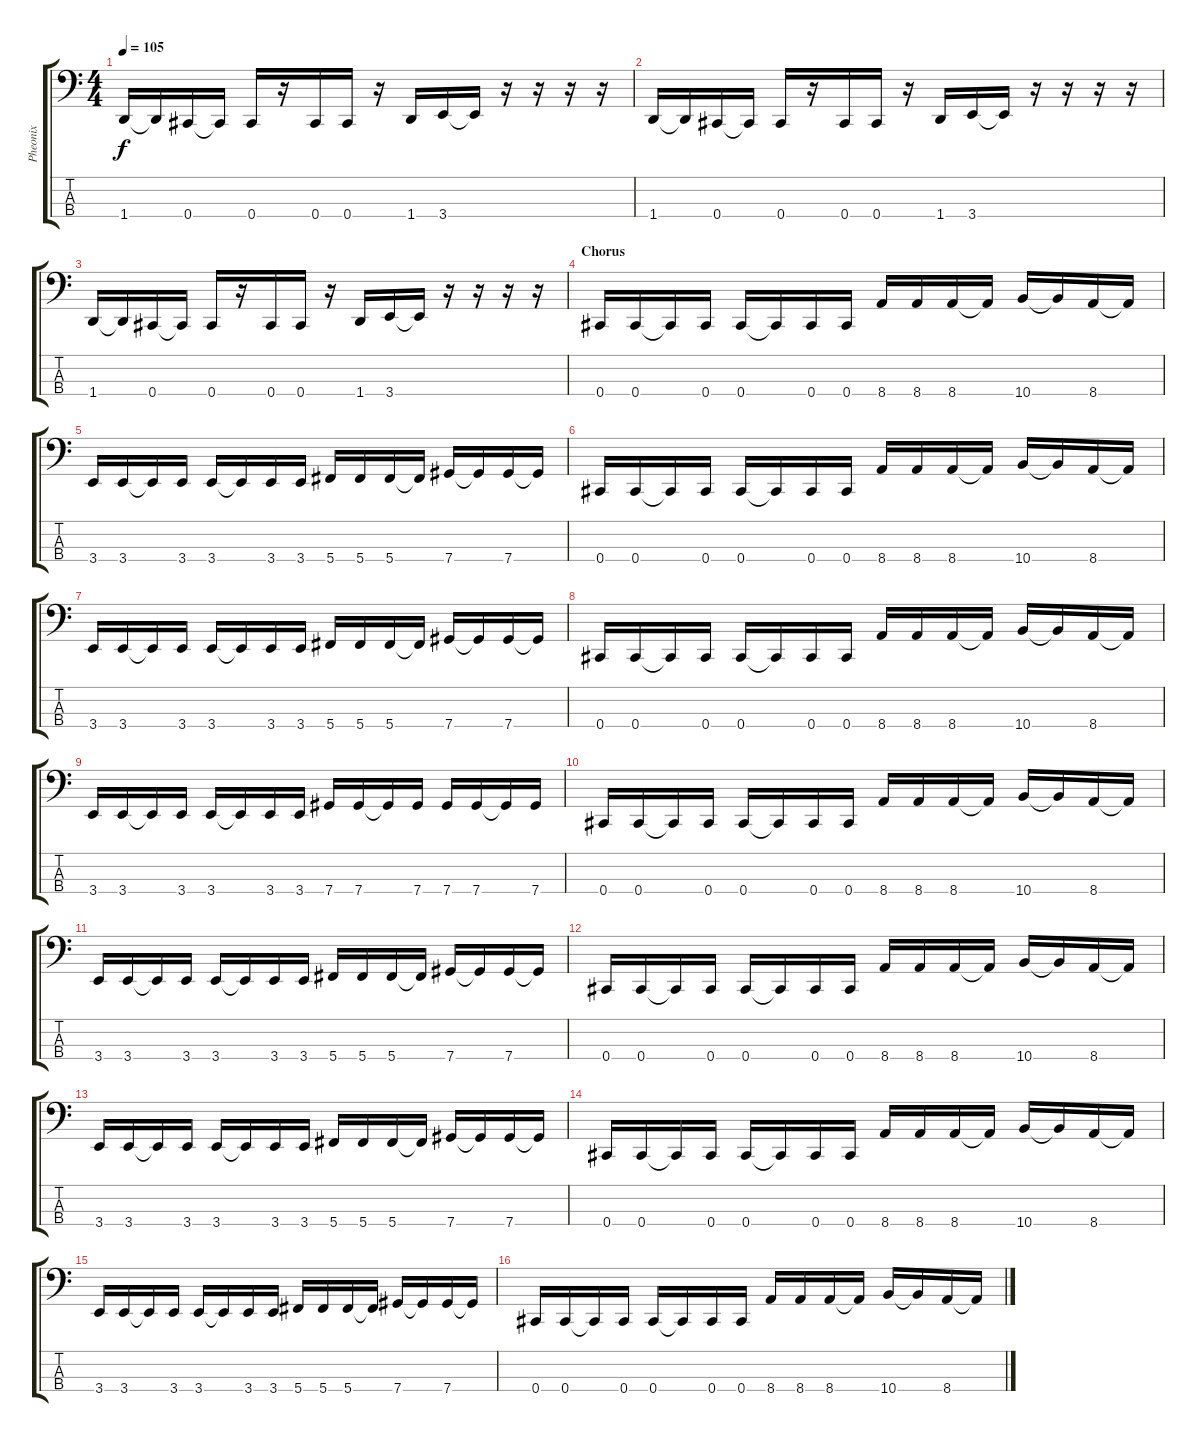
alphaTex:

\track ("Pheonix" "Pheonix") {instrument electricbasspick}
\staff {score tabs}
\tuning (Gb2 Db2 Ab1 Db1) {hide}
\ts (4 4)
\tempo 105
\clef f4
\ks c
1.4.16{dy f} 1.4{t}.16 0.4.16 0.4{t}.16 0.4.16 r.16 0.4.16 0.4.16 r.16 1.4.16 3.4.16 3.4{t}.16 r.16 r.16 r.16 r.16 |
1.4.16 1.4{t}.16 0.4.16 0.4{t}.16 0.4.16 r.16 0.4.16 0.4.16 r.16 1.4.16 3.4.16 3.4{t}.16 r.16 r.16 r.16 r.16 |
1.4.16 1.4{t}.16 0.4.16 0.4{t}.16 0.4.16 r.16 0.4.16 0.4.16 r.16 1.4.16 3.4.16 3.4{t}.16 r.16 r.16 r.16 r.16 |
\section ("" "Chorus")
0.4.16 0.4.16 0.4{t}.16 0.4.16 0.4.16 0.4{t}.16 0.4.16 0.4.16 8.4.16 8.4.16 8.4.16 8.4{t}.16 10.4.16 10.4{t}.16 8.4.16 8.4{t}.16 |
3.4.16 3.4.16 3.4{t}.16 3.4.16 3.4.16 3.4{t}.16 3.4.16 3.4.16 5.4.16 5.4.16 5.4.16 5.4{t}.16 7.4.16 7.4{t}.16 7.4.16 7.4{t}.16 |
0.4.16 0.4.16 0.4{t}.16 0.4.16 0.4.16 0.4{t}.16 0.4.16 0.4.16 8.4.16 8.4.16 8.4.16 8.4{t}.16 10.4.16 10.4{t}.16 8.4.16 8.4{t}.16 |
3.4.16 3.4.16 3.4{t}.16 3.4.16 3.4.16 3.4{t}.16 3.4.16 3.4.16 5.4.16 5.4.16 5.4.16 5.4{t}.16 7.4.16 7.4{t}.16 7.4.16 7.4{t}.16 |
0.4.16 0.4.16 0.4{t}.16 0.4.16 0.4.16 0.4{t}.16 0.4.16 0.4.16 8.4.16 8.4.16 8.4.16 8.4{t}.16 10.4.16 10.4{t}.16 8.4.16 8.4{t}.16 |
3.4.16 3.4.16 3.4{t}.16 3.4.16 3.4.16 3.4{t}.16 3.4.16 3.4.16 7.4.16 7.4.16 7.4{t}.16 7.4.16 7.4.16 7.4.16 7.4{t}.16 7.4.16 |
0.4.16 0.4.16 0.4{t}.16 0.4.16 0.4.16 0.4{t}.16 0.4.16 0.4.16 8.4.16 8.4.16 8.4.16 8.4{t}.16 10.4.16 10.4{t}.16 8.4.16 8.4{t}.16 |
3.4.16 3.4.16 3.4{t}.16 3.4.16 3.4.16 3.4{t}.16 3.4.16 3.4.16 5.4.16 5.4.16 5.4.16 5.4{t}.16 7.4.16 7.4{t}.16 7.4.16 7.4{t}.16 |
0.4.16 0.4.16 0.4{t}.16 0.4.16 0.4.16 0.4{t}.16 0.4.16 0.4.16 8.4.16 8.4.16 8.4.16 8.4{t}.16 10.4.16 10.4{t}.16 8.4.16 8.4{t}.16 |
3.4.16 3.4.16 3.4{t}.16 3.4.16 3.4.16 3.4{t}.16 3.4.16 3.4.16 5.4.16 5.4.16 5.4.16 5.4{t}.16 7.4.16 7.4{t}.16 7.4.16 7.4{t}.16 |
0.4.16 0.4.16 0.4{t}.16 0.4.16 0.4.16 0.4{t}.16 0.4.16 0.4.16 8.4.16 8.4.16 8.4.16 8.4{t}.16 10.4.16 10.4{t}.16 8.4.16 8.4{t}.16 |
3.4.16 3.4.16 3.4{t}.16 3.4.16 3.4.16 3.4{t}.16 3.4.16 3.4.16 5.4.16 5.4.16 5.4.16 5.4{t}.16 7.4.16 7.4{t}.16 7.4.16 7.4{t}.16 |
0.4.16 0.4.16 0.4{t}.16 0.4.16 0.4.16 0.4{t}.16 0.4.16 0.4.16 8.4.16 8.4.16 8.4.16 8.4{t}.16 10.4.16 10.4{t}.16 8.4.16 8.4{t}.16
